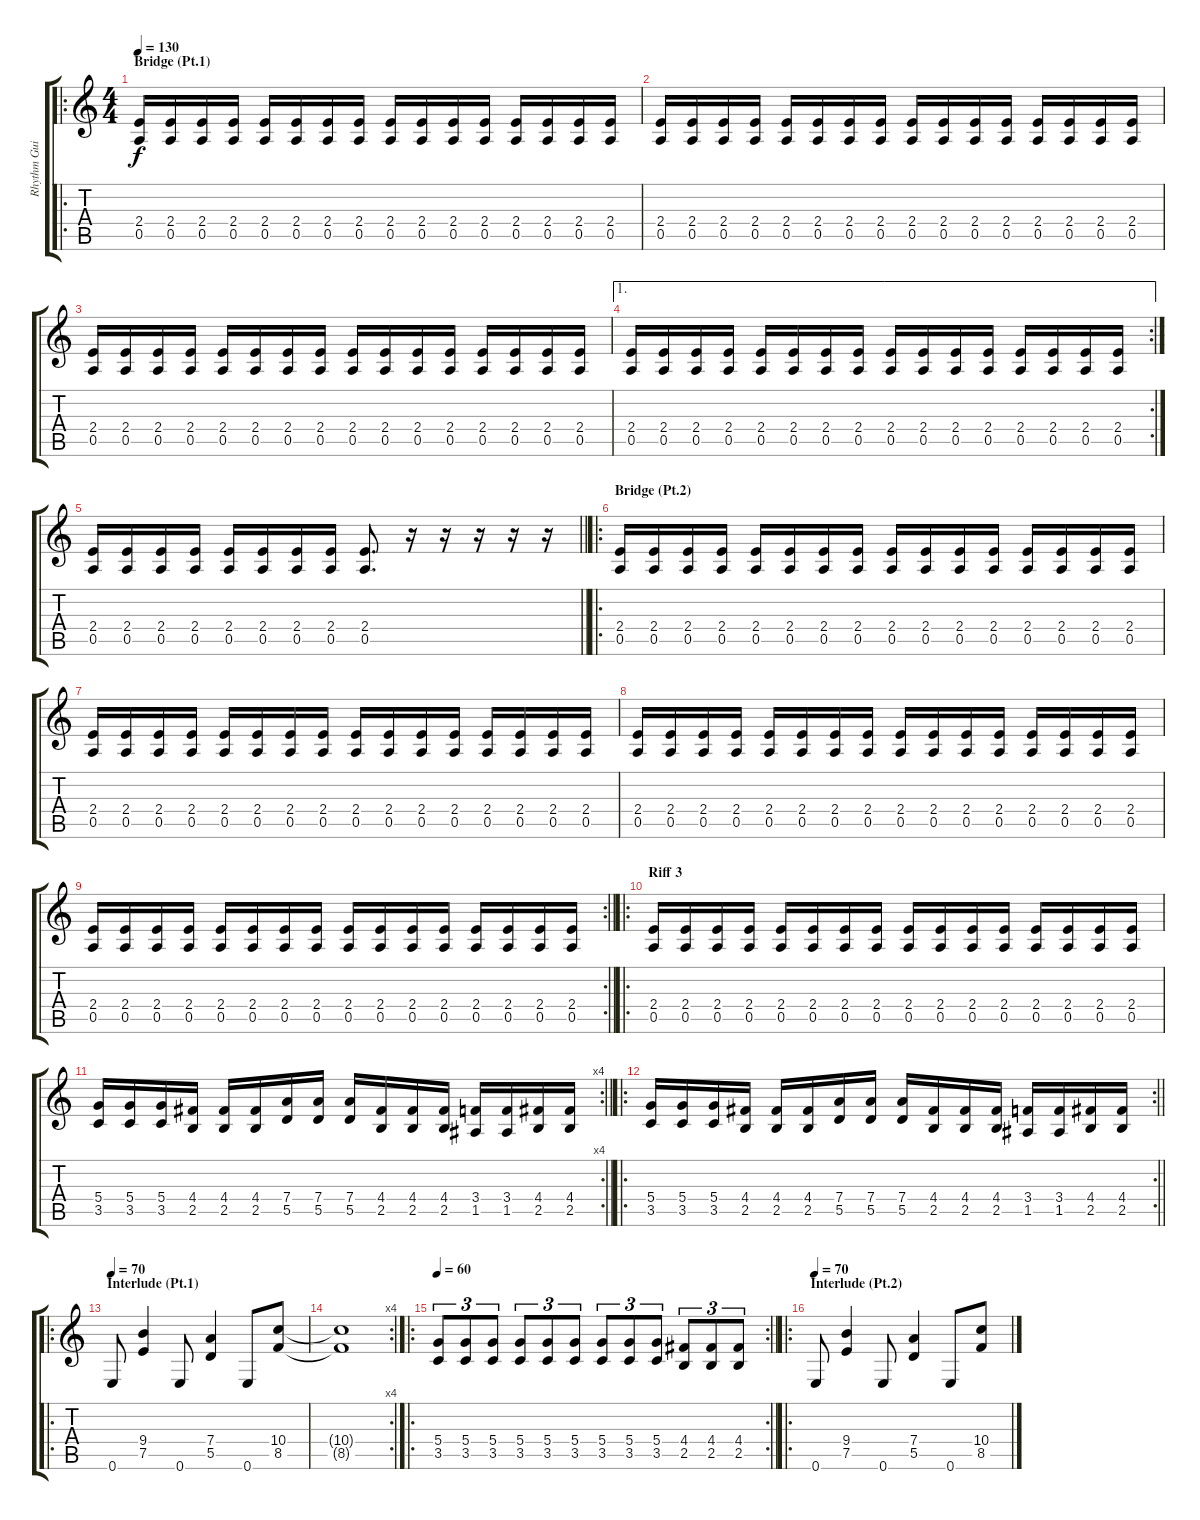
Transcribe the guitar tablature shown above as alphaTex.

\track ("Rhythm Guitar (Evil)" "Rhythm Gui") {instrument distortionguitar}
\staff {score tabs}
\tuning (E4 B3 G3 D3 A2 E2) {hide}
\ro
\ts (4 4)
\section ("" "Bridge (Pt.1)")
\tempo 130
\clef g2
\ks c
(2.4 0.5).16{dy f volume 9 balance 11} (2.4 0.5).16 (2.4 0.5).16 (2.4 0.5).16 (2.4 0.5).16 (2.4 0.5).16 (2.4 0.5).16 (2.4 0.5).16 (2.4 0.5).16 (2.4 0.5).16 (2.4 0.5).16 (2.4 0.5).16 (2.4 0.5).16 (2.4 0.5).16 (2.4 0.5).16 (2.4 0.5).16 |
(2.4 0.5).16 (2.4 0.5).16 (2.4 0.5).16 (2.4 0.5).16 (2.4 0.5).16 (2.4 0.5).16 (2.4 0.5).16 (2.4 0.5).16 (2.4 0.5).16 (2.4 0.5).16 (2.4 0.5).16 (2.4 0.5).16 (2.4 0.5).16 (2.4 0.5).16 (2.4 0.5).16 (2.4 0.5).16 |
(2.4 0.5).16 (2.4 0.5).16 (2.4 0.5).16 (2.4 0.5).16 (2.4 0.5).16 (2.4 0.5).16 (2.4 0.5).16 (2.4 0.5).16 (2.4 0.5).16 (2.4 0.5).16 (2.4 0.5).16 (2.4 0.5).16 (2.4 0.5).16 (2.4 0.5).16 (2.4 0.5).16 (2.4 0.5).16 |
\ae 1
\rc 2
(2.4 0.5).16 (2.4 0.5).16 (2.4 0.5).16 (2.4 0.5).16 (2.4 0.5).16 (2.4 0.5).16 (2.4 0.5).16 (2.4 0.5).16 (2.4 0.5).16 (2.4 0.5).16 (2.4 0.5).16 (2.4 0.5).16 (2.4 0.5).16 (2.4 0.5).16 (2.4 0.5).16 (2.4 0.5).16 |
\barLineRight lightlight
(2.4 0.5).16 (2.4 0.5).16 (2.4 0.5).16 (2.4 0.5).16 (2.4 0.5).16 (2.4 0.5).16 (2.4 0.5).16 (2.4 0.5).16 (2.4 0.5).8{d} r.16 r.16 r.16 r.16 r.16 |
\ro
\section ("" "Bridge (Pt.2)")
(2.4 0.5).16{volume 9 balance 11} (2.4 0.5).16 (2.4 0.5).16 (2.4 0.5).16 (2.4 0.5).16 (2.4 0.5).16 (2.4 0.5).16 (2.4 0.5).16 (2.4 0.5).16 (2.4 0.5).16 (2.4 0.5).16 (2.4 0.5).16 (2.4 0.5).16 (2.4 0.5).16 (2.4 0.5).16 (2.4 0.5).16 |
(2.4 0.5).16 (2.4 0.5).16 (2.4 0.5).16 (2.4 0.5).16 (2.4 0.5).16 (2.4 0.5).16 (2.4 0.5).16 (2.4 0.5).16 (2.4 0.5).16 (2.4 0.5).16 (2.4 0.5).16 (2.4 0.5).16 (2.4 0.5).16 (2.4 0.5).16 (2.4 0.5).16 (2.4 0.5).16 |
(2.4 0.5).16 (2.4 0.5).16 (2.4 0.5).16 (2.4 0.5).16 (2.4 0.5).16 (2.4 0.5).16 (2.4 0.5).16 (2.4 0.5).16 (2.4 0.5).16 (2.4 0.5).16 (2.4 0.5).16 (2.4 0.5).16 (2.4 0.5).16 (2.4 0.5).16 (2.4 0.5).16 (2.4 0.5).16 |
\rc 2
\barLineRight lightlight
(2.4 0.5).16 (2.4 0.5).16 (2.4 0.5).16 (2.4 0.5).16 (2.4 0.5).16 (2.4 0.5).16 (2.4 0.5).16 (2.4 0.5).16 (2.4 0.5).16 (2.4 0.5).16 (2.4 0.5).16 (2.4 0.5).16 (2.4 0.5).16 (2.4 0.5).16 (2.4 0.5).16 (2.4 0.5).16 |
\ro
\section ("" "Riff 3")
(2.4 0.5).16{volume 13 balance 16} (2.4 0.5).16 (2.4 0.5).16 (2.4 0.5).16 (2.4 0.5).16 (2.4 0.5).16 (2.4 0.5).16 (2.4 0.5).16 (2.4 0.5).16 (2.4 0.5).16 (2.4 0.5).16 (2.4 0.5).16 (2.4 0.5).16 (2.4 0.5).16 (2.4 0.5).16 (2.4 0.5).16 |
\rc 4
\barLineRight lightlight
(5.4 3.5).16 (5.4 3.5).16 (5.4 3.5).16 (4.4 2.5).16 (4.4 2.5).16 (4.4 2.5).16 (7.4 5.5).16 (7.4 5.5).16 (7.4 5.5).16 (4.4 2.5).16 (4.4 2.5).16 (4.4 2.5).16 (3.4 1.5).16 (3.4 1.5).16 (4.4 2.5).16 (4.4 2.5).16 |
\ro
\rc 2
\section ("" "")
\barLineRight lightlight
(5.4 3.5).16 (5.4 3.5).16 (5.4 3.5).16 (4.4 2.5).16 (4.4 2.5).16 (4.4 2.5).16 (7.4 5.5).16 (7.4 5.5).16 (7.4 5.5).16 (4.4 2.5).16 (4.4 2.5).16 (4.4 2.5).16 (3.4 1.5).16 (3.4 1.5).16 (4.4 2.5).16 (4.4 2.5).16 |
\ro
\section ("" "Interlude (Pt.1)")
\tempo 70
0.6.8 (9.4 7.5).4 0.6.8 (7.4 5.5).4 0.6.8 (10.4 8.5).8 |
\rc 4
(10.4{t} 8.5{t}).1 |
\ro
\rc 2
\tempo 60
\barLineRight lightlight
(5.4 3.5).8{tu (3 2)} (5.4 3.5).8{tu (3 2)} (5.4 3.5).8{tu (3 2)} (5.4 3.5).8{tu (3 2)} (5.4 3.5).8{tu (3 2)} (5.4 3.5).8{tu (3 2)} (5.4 3.5).8{tu (3 2)} (5.4 3.5).8{tu (3 2)} (5.4 3.5).8{tu (3 2)} (4.4 2.5).8{tu (3 2)} (4.4 2.5).8{tu (3 2)} (4.4 2.5).8{tu (3 2)} |
\ro
\section ("" "Interlude (Pt.2)")
\tempo 70
0.6.8 (9.4 7.5).4 0.6.8 (7.4 5.5).4 0.6.8 (10.4 8.5).8
